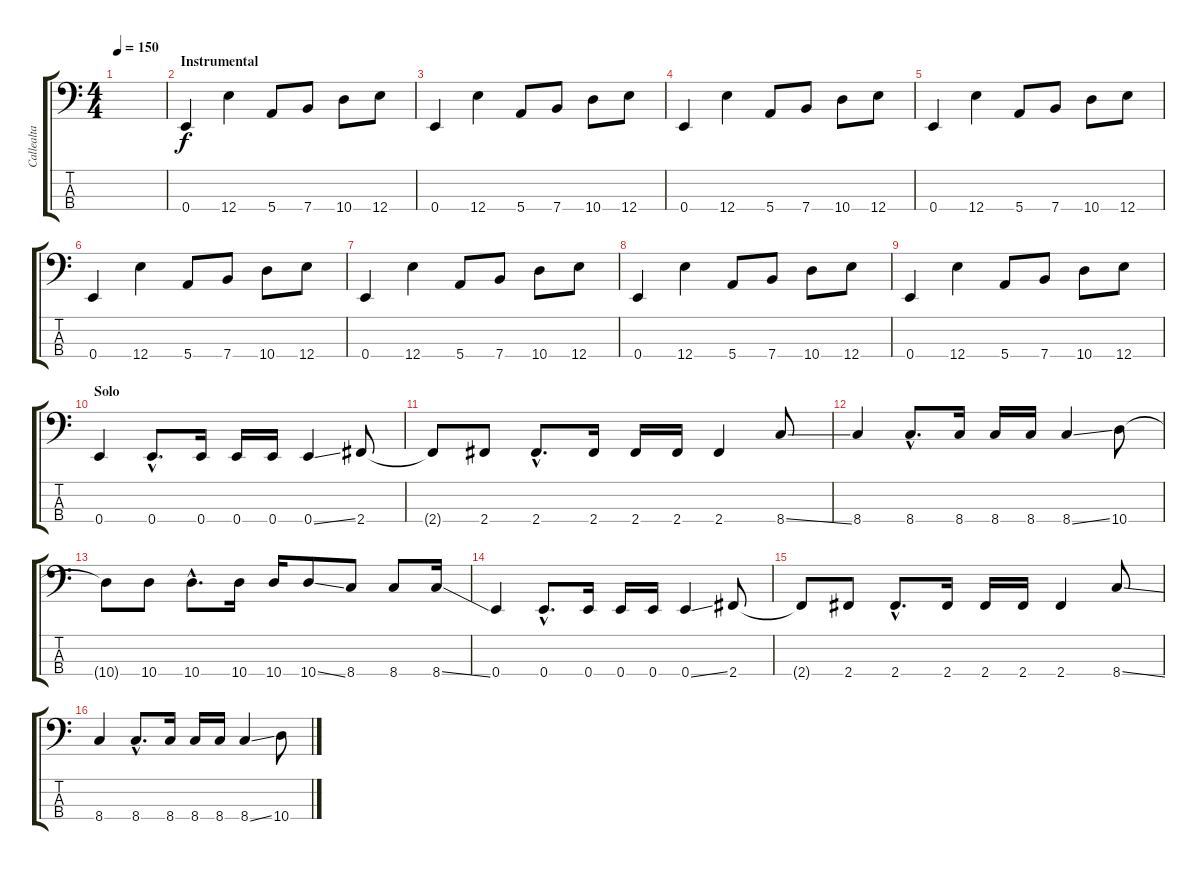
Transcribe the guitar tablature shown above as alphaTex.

\track ("Callealta" "Callealta") {instrument fretlessbass}
\staff {score tabs}
\tuning (G2 D2 A1 E1) {hide}
\ts (4 4)
\tempo 150
\clef f4
\ks c
|
\section ("" "Instrumental")
0.4.4{volume 15} 12.4.4 5.4.8 7.4.8 10.4.8 12.4.8 |
0.4.4 12.4.4 5.4.8 7.4.8 10.4.8 12.4.8 |
0.4.4 12.4.4 5.4.8 7.4.8 10.4.8 12.4.8 |
0.4.4 12.4.4 5.4.8 7.4.8 10.4.8 12.4.8 |
0.4.4 12.4.4 5.4.8 7.4.8 10.4.8 12.4.8 |
0.4.4 12.4.4 5.4.8 7.4.8 10.4.8 12.4.8 |
0.4.4 12.4.4 5.4.8 7.4.8 10.4.8 12.4.8 |
0.4.4 12.4.4 5.4.8 7.4.8 10.4.8 12.4.8 |
\section ("" "Solo")
0.4.4 0.4{hac}.8{d} 0.4.16 0.4.16 0.4.16 0.4{ss}.4 2.4.8 |
2.4{t}.8 2.4.8 2.4{hac}.8{d} 2.4.16 2.4.16 2.4.16 2.4.4 8.4{ss}.8 |
8.4.4 8.4{hac}.8{d} 8.4.16 8.4.16 8.4.16 8.4{ss}.4 10.4.8 |
10.4{t}.8 10.4.8 10.4{hac}.8{d} 10.4.16 10.4.16 10.4{ss}.8 8.4.8 8.4.8 8.4{ss}.16 |
0.4.4 0.4{hac}.8{d} 0.4.16 0.4.16 0.4.16 0.4{ss}.4 2.4.8 |
2.4{t}.8 2.4.8 2.4{hac}.8{d} 2.4.16 2.4.16 2.4.16 2.4.4 8.4{ss}.8 |
8.4.4 8.4{hac}.8{d} 8.4.16 8.4.16 8.4.16 8.4{ss}.4 10.4.8
